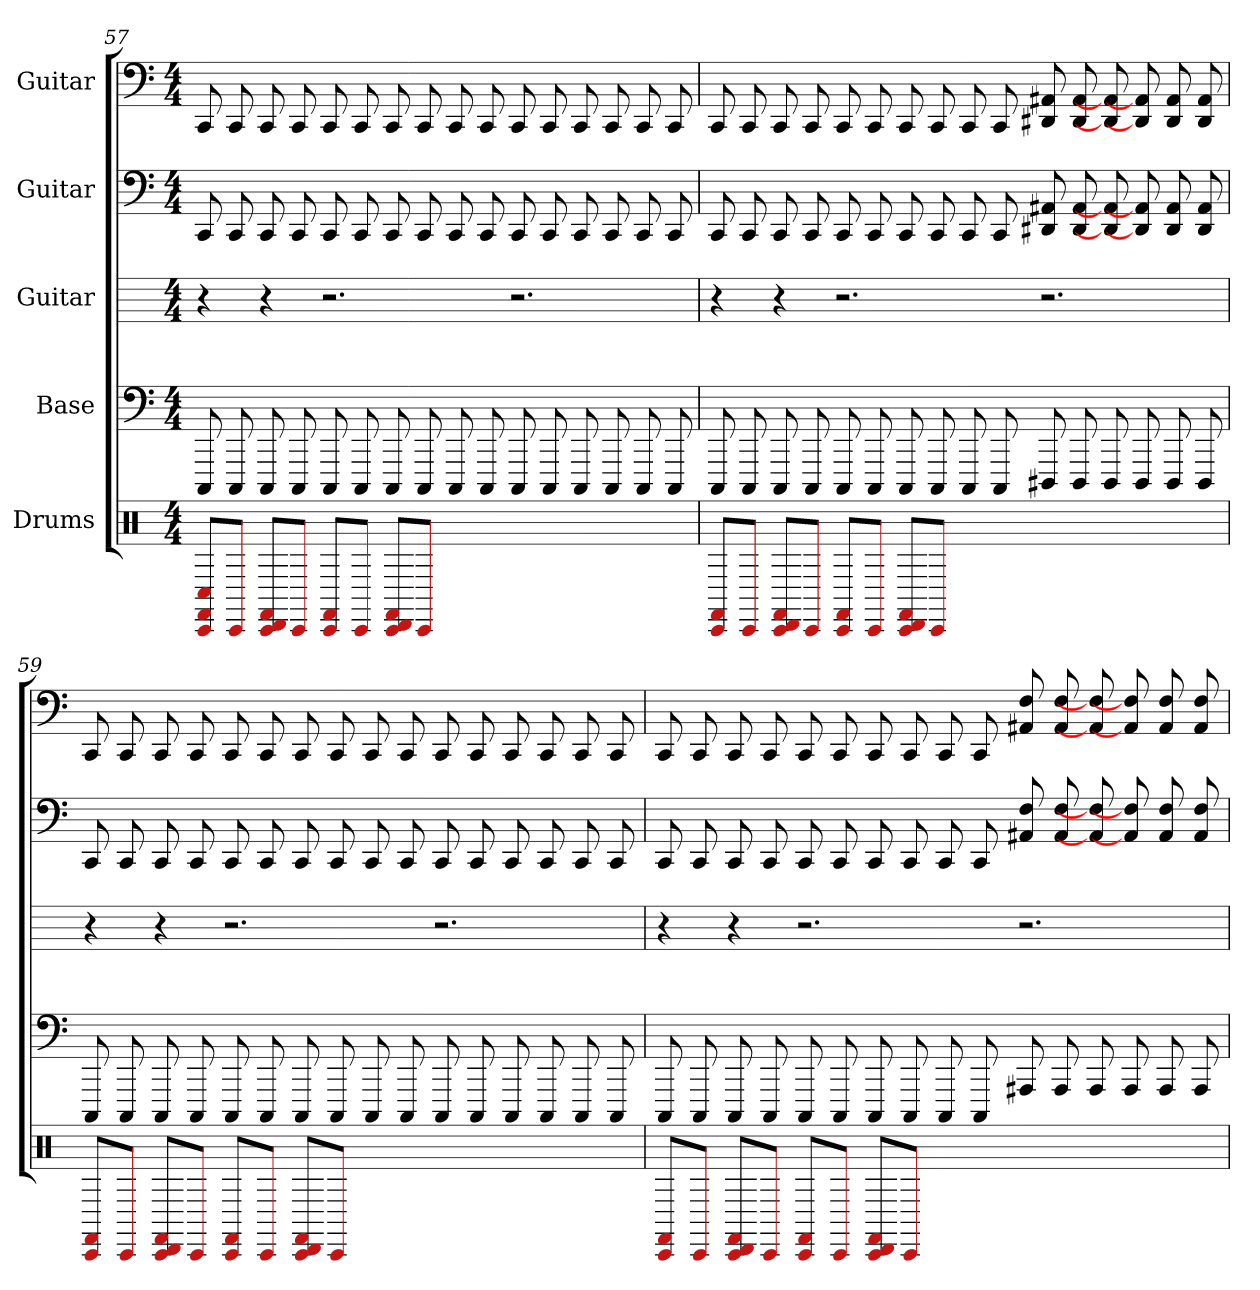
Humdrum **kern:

**kern	**kern	**kern	**kern	**kern
*part5	*part4	*part3	*part2	*part1
*staff5	*staff4	*staff3	*staff2	*staff1
*I"Drums	*I"Base	*I"Guitar	*I"Guitar	*I"Guitar
*clefX	*	*	*	*
*k[]	*k[]	*k[]	*k[]	*k[]
*M4/4	*M4/4	*M4/4	*M4/4	*M4/4
=57	=57	=57	=57	=57
8C#/ 8FF/ 8CC/L	8CCC	4r	8CC	8CC
8CC/J	8CCC	.	8CC	8CC
8FF/ 8DD/ 8CC/L	8CCC	4r	8CC	8CC
8CC/J	8CCC	.	8CC	8CC
8FF/ 8CC/L	8CCC	2.r	8CC	8CC
8CC/J	8CCC	.	8CC	8CC
8FF/ 8DD/ 8CC/L	8CCC	.	8CC	8CC
8CC/J	8CCC	.	8CC	8CC
1ryy	8CCC	.	8CC	8CC
.	8CCC	.	8CC	8CC
.	8CCC	2.r	8CC	8CC
.	8CCC	.	8CC	8CC
.	8CCC	.	8CC	8CC
.	8CCC	.	8CC	8CC
.	8CCC	.	8CC	8CC
.	8CCC	.	8CC	8CC
=58	=58	=58	=58	=58
8FF/ 8CC/L	8CCC	4r	8CC	8CC
8CC/J	8CCC	.	8CC	8CC
8FF/ 8DD/ 8CC/L	8CCC	4r	8CC	8CC
8CC/J	8CCC	.	8CC	8CC
8FF/ 8CC/L	8CCC	2.r	8CC	8CC
8CC/J	8CCC	.	8CC	8CC
8FF/ 8DD/ 8CC/L	8CCC	.	8CC	8CC
8CC/J	8CCC	.	8CC	8CC
1ryy	8CCC	.	8CC	8CC
.	8CCC	.	8CC	8CC
.	8DDD#	2.r	8AA# 8DD#	8AA# 8DD#
.	8DDD#	.	8AA# 8DD#	8AA# 8DD#
.	8DDD#	.	8AA#] 8DD#]	8AA#] 8DD#]
.	8DDD#	.	8AA#] 8DD#]	8AA#] 8DD#]
.	8DDD#	.	8AA# 8DD#	8AA# 8DD#
.	8DDD#	.	8AA# 8DD#	8AA# 8DD#
=59	=59	=59	=59	=59
8FF/ 8CC/L	8CCC	4r	8CC	8CC
8CC/J	8CCC	.	8CC	8CC
8FF/ 8DD/ 8CC/L	8CCC	4r	8CC	8CC
8CC/J	8CCC	.	8CC	8CC
8FF/ 8CC/L	8CCC	2.r	8CC	8CC
8CC/J	8CCC	.	8CC	8CC
8FF/ 8DD/ 8CC/L	8CCC	.	8CC	8CC
8CC/J	8CCC	.	8CC	8CC
1ryy	8CCC	.	8CC	8CC
.	8CCC	.	8CC	8CC
.	8CCC	2.r	8CC	8CC
.	8CCC	.	8CC	8CC
.	8CCC	.	8CC	8CC
.	8CCC	.	8CC	8CC
.	8CCC	.	8CC	8CC
.	8CCC	.	8CC	8CC
=60	=60	=60	=60	=60
8FF/ 8CC/L	8CCC	4r	8CC	8CC
8CC/J	8CCC	.	8CC	8CC
8FF/ 8DD/ 8CC/L	8CCC	4r	8CC	8CC
8CC/J	8CCC	.	8CC	8CC
8FF/ 8CC/L	8CCC	2.r	8CC	8CC
8CC/J	8CCC	.	8CC	8CC
8FF/ 8DD/ 8CC/L	8CCC	.	8CC	8CC
8CC/J	8CCC	.	8CC	8CC
1ryy	8CCC	.	8CC	8CC
.	8CCC	.	8CC	8CC
.	8AAA#	2.r	8F 8AA#	8F 8AA#
.	8AAA#	.	8F 8AA#	8F 8AA#
.	8AAA#	.	8F] 8AA#]	8F] 8AA#]
.	8AAA#	.	8F] 8AA#]	8F] 8AA#]
.	8AAA#	.	8F 8AA#	8F 8AA#
.	8AAA#	.	8F 8AA#	8F 8AA#
=	=	=	=	=
*-	*-	*-	*-	*-
